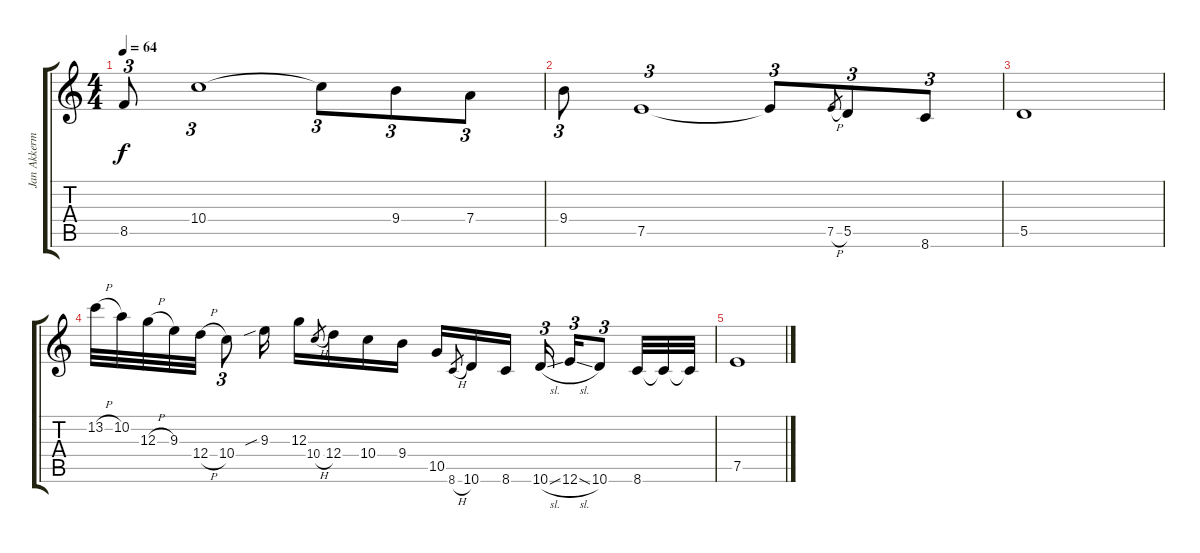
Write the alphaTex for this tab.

\track ("Jan Akkerman (clean elektrisch)" "Jan Akkerm") {instrument electricguitarclean}
\staff {score tabs}
\tuning (E4 B3 G3 D3 A2 E2) {hide}
\ts (4 4)
\tempo 64
\clef g2
\ks c
8.5.8{tu (3 2) dy f} 10.4.1{tu (3 2)} 10.4{t}.8{tu (3 2)} 9.4.8{tu (3 2)} 7.4.8{tu (3 2)} |
9.4.8{tu (3 2)} 7.5.1{tu (3 2)} 7.5{t}.8{tu (3 2)} 7.5{h}.8{gr} 5.5.8{tu (3 2)} 8.6.8{tu (3 2)} |
5.5.1 |
13.2{h}.32 10.2.32 12.3{h}.32 9.3.32 12.4{h}.32 10.4.8{tu (3 2)} 9.3{sib}.16 12.3.16 10.4{h}.8{gr} 12.4.16 10.4.16 9.4.16 10.5.16 8.6{h}.8{gr} 10.6.16 8.6.16{beam splitsecondary} 10.6{sl}.16{tu (3 2)} 12.6{sl}.16{tu (3 2)} 10.6.8{tu (3 2)} 8.6.32 8.6{t}.32 8.6{t}.32 |
7.5.1
